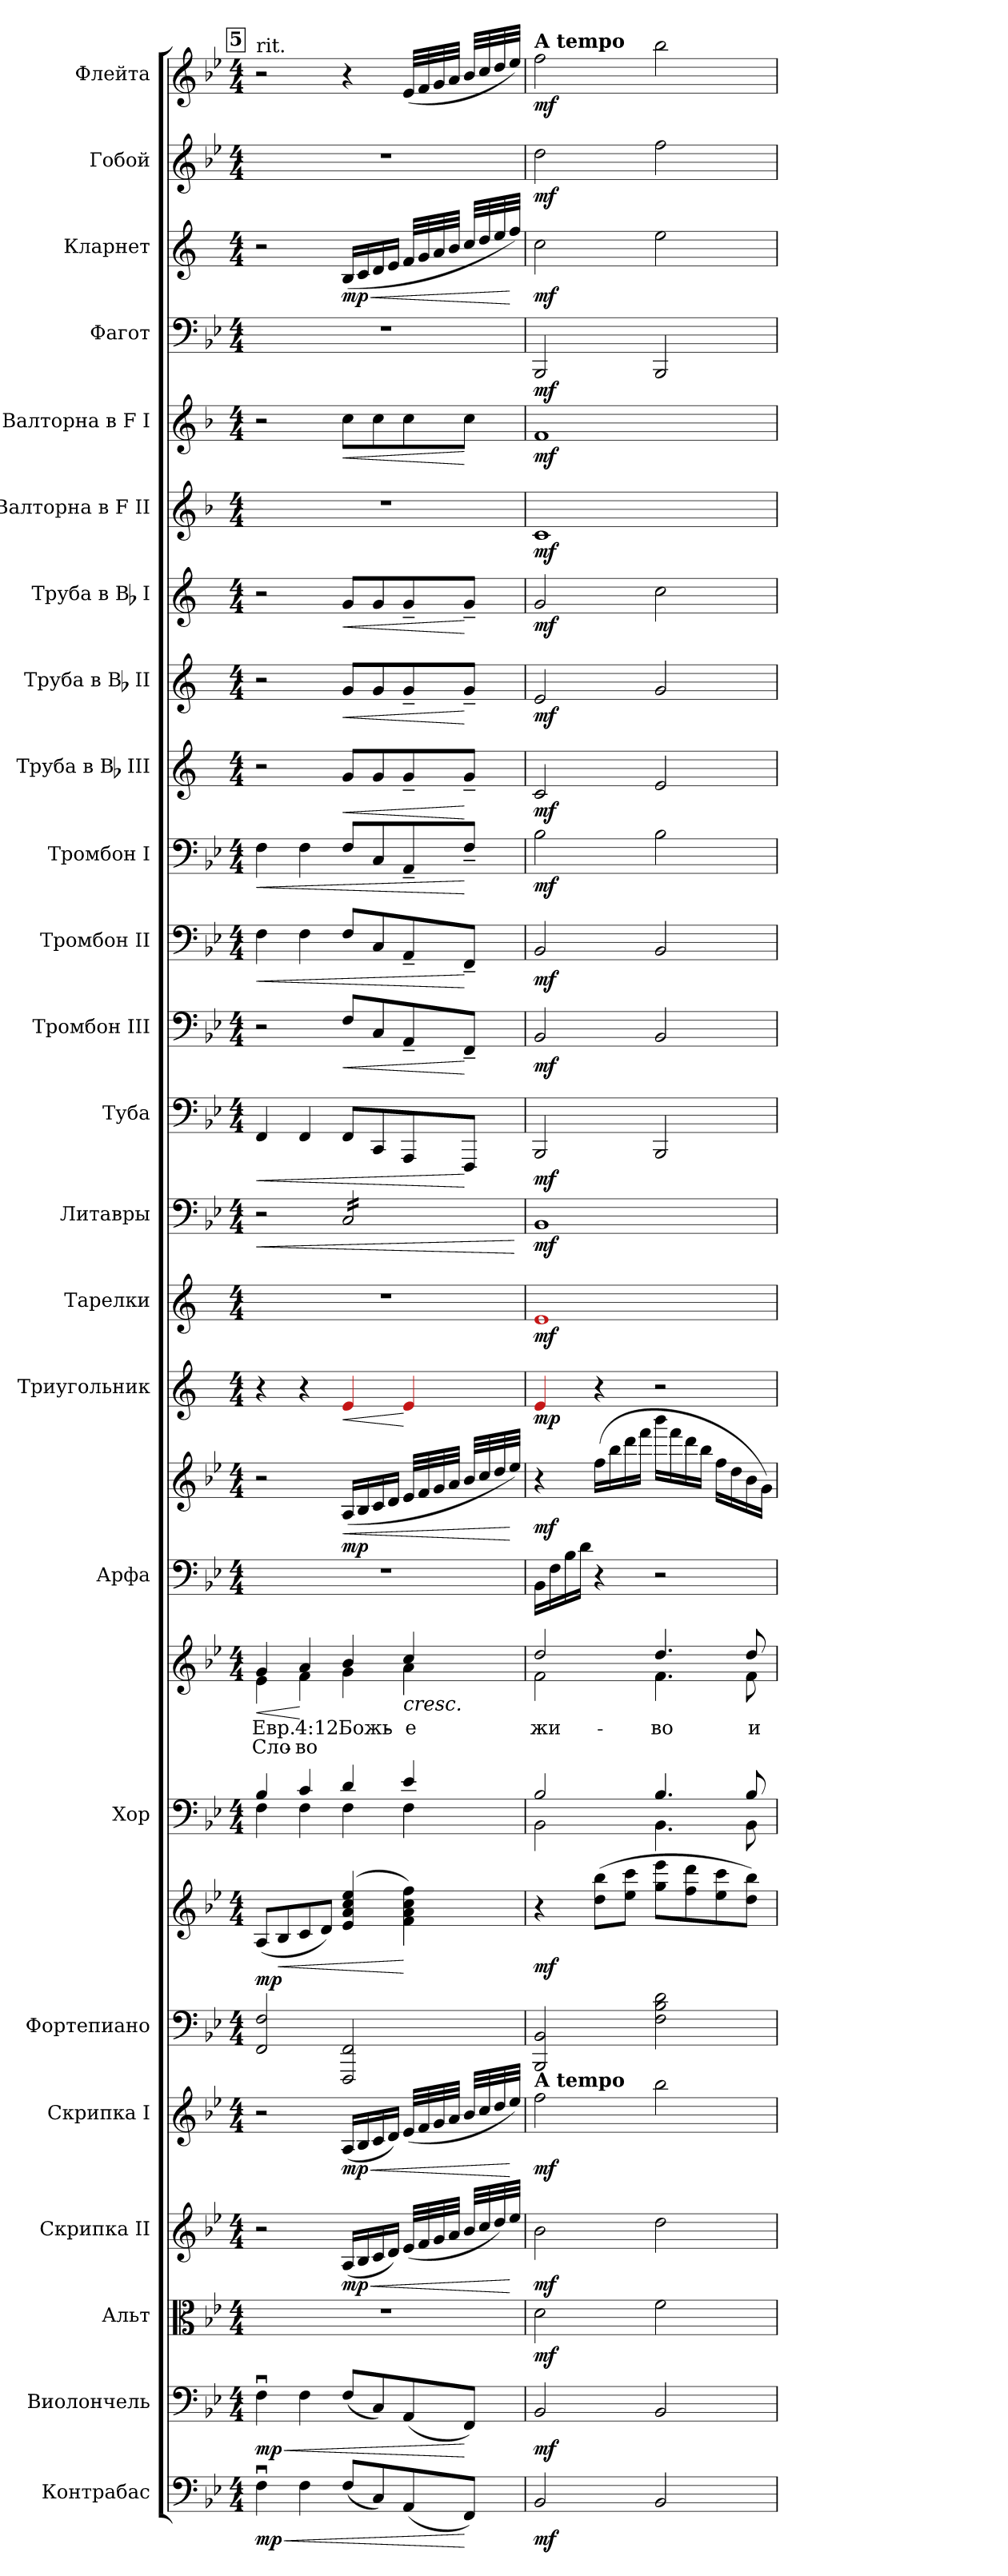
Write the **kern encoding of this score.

**kern	**dynam	**kern	**dynam	**kern	**dynam	**kern	**dynam	**kern	**dynam	**kern	**kern	**dynam	**kern	**kern	**text	**text	**dynam	**kern	**kern	**dynam	**kern	**dynam	**kern	**dynam	**kern	**dynam	**kern	**dynam	**kern	**dynam	**kern	**dynam	**kern	**dynam	**kern	**dynam	**kern	**dynam	**kern	**dynam	**kern	**dynam	**kern	**dynam	**kern	**dynam	**kern	**dynam	**kern	**dynam	**kern	**dynam
*part24	*part24	*part23	*part23	*part22	*part22	*part21	*part21	*part20	*part20	*part19	*part19	*part19	*part18	*part18	*part18	*part18	*part18	*part17	*part17	*part17	*part16	*part16	*part15	*part15	*part14	*part14	*part13	*part13	*part12	*part12	*part11	*part11	*part10	*part10	*part9	*part9	*part8	*part8	*part7	*part7	*part6	*part6	*part5	*part5	*part4	*part4	*part3	*part3	*part2	*part2	*part1	*part1
*staff27	*staff27	*staff26	*staff26	*staff25	*staff25	*staff24	*staff24	*staff23	*staff23	*staff22	*staff21	*staff21/22	*staff20	*staff19	*staff19	*staff19	*staff19/20	*staff18	*staff17	*staff17/18	*staff16	*staff16	*staff15	*staff15	*staff14	*staff14	*staff13	*staff13	*staff12	*staff12	*staff11	*staff11	*staff10	*staff10	*staff9	*staff9	*staff8	*staff8	*staff7	*staff7	*staff6	*staff6	*staff5	*staff5	*staff4	*staff4	*staff3	*staff3	*staff2	*staff2	*staff1	*staff1
*I"Контрабас	*	*I"Виолончель	*	*I"Альт	*	*I"Скрипка II	*	*I"Скрипка I	*	*I"Фортепиано	*	*	*I"Хор	*	*	*	*	*I"Арфа	*	*	*I"Триугольник	*	*I"Тарелки	*	*I"Литавры	*	*I"Туба	*	*I"Тромбон III	*	*I"Тромбон II	*	*I"Тромбон I	*	*I"Труба в Bb III	*	*I"Труба в Bb II	*	*I"Труба в Bb I	*	*I"Валторна в F II	*	*I"Валторна в F I	*	*I"Фагот	*	*I"Кларнет	*	*I"Гобой	*	*I"Флейта	*
*	*	*	*	*	*	*	*	*	*	*	*	*	*	*	*	*	*	*	*	*	*	*	*	*	*	*	*	*	*I'Тромб. III	*	*I'Тромб. II	*	*I'Тромб. I	*	*I'Тр. III	*	*I'Тр. II	*	*I'Тр. I	*	*I'Валт. II	*	*I'Влт. I	*	*	*	*	*	*	*	*	*
*clefF4	*	*clefF4	*	*clefC3	*	*clefG2	*	*clefG2	*	*clefF4	*clefG2	*	*clefF4	*clefG2	*	*	*	*clefF4	*clefG2	*	*clefG2	*	*clefG2	*	*clefF4	*	*clefF4	*	*clefF4	*	*clefF4	*	*clefF4	*	*clefG2	*	*clefG2	*	*clefG2	*	*clefG2	*	*clefG2	*	*clefF4	*	*clefG2	*	*clefG2	*	*clefG2	*
*ITrd7c12	*	*	*	*	*	*	*	*	*	*	*	*	*	*	*	*	*	*	*	*	*	*	*	*	*	*	*	*	*	*	*	*	*	*	*ITrd1c2	*	*ITrd1c2	*	*ITrd1c2	*	*ITrd4c7	*	*ITrd4c7	*	*	*	*ITrd1c2	*	*	*	*	*
*k[b-e-]	*	*k[b-e-]	*	*k[b-e-]	*	*k[b-e-]	*	*k[b-e-]	*	*k[b-e-]	*k[b-e-]	*	*k[b-e-]	*k[b-e-]	*	*	*	*k[b-e-]	*k[b-e-]	*	*k[]	*	*k[]	*	*k[b-e-]	*	*k[b-e-]	*	*k[b-e-]	*	*k[b-e-]	*	*k[b-e-]	*	*k[b-e-]	*	*k[b-e-]	*	*k[b-e-]	*	*k[b-e-]	*	*k[b-e-]	*	*k[b-e-]	*	*k[b-e-]	*	*k[b-e-]	*	*k[b-e-]	*
*B-:	*	*B-:	*	*B-:	*	*B-:	*	*B-:	*	*B-:	*B-:	*	*B-:	*B-:	*	*	*	*B-:	*B-:	*	*C:	*	*C:	*	*B-:	*	*B-:	*	*B-:	*	*B-:	*	*B-:	*	*B-:	*	*B-:	*	*B-:	*	*B-:	*	*B-:	*	*B-:	*	*B-:	*	*B-:	*	*B-:	*
*M4/4	*	*M4/4	*	*M4/4	*	*M4/4	*	*M4/4	*	*M4/4	*M4/4	*	*M4/4	*M4/4	*	*	*	*M4/4	*M4/4	*	*M4/4	*	*M4/4	*	*M4/4	*	*M4/4	*	*M4/4	*	*M4/4	*	*M4/4	*	*M4/4	*	*M4/4	*	*M4/4	*	*M4/4	*	*M4/4	*	*M4/4	*	*M4/4	*	*M4/4	*	*M4/4	*
!!LO:REH:place=s1:B:color=#000000:enc=box:fs=9.7131:t=5
=37	=37	=37	=37	=37	=37	=37	=37	=37	=37	=37	=37	=37	=37	=37	=37	=37	=37	=37	=37	=37	=37	=37	=37	=37	=37	=37	=37	=37	=37	=37	=37	=37	=37	=37	=37	=37	=37	=37	=37	=37	=37	=37	=37	=37	=37	=37	=37	=37	=37	=37	=37	=37
!	!LO:HP:b	!	!LO:HP:b	!	!	!	!	!	!	!	!	!	!	!	!	!	!	!	!	!	!	!	!	!	!	!	!	!	!	!	!	!	!	!	!	!	!	!	!	!	!	!	!	!	!	!	!	!	!	!	!	!
*	*	*	*	*	*	*	*	*	*	*	*	*	*^	*	*	*	*	*	*	*	*	*	*	*	*	*	*	*	*	*	*	*	*	*	*	*	*	*	*	*	*	*	*	*	*	*	*	*	*	*	*	*
!	!	!	!	!	!	!	!	!	!	!	!	!	!	!	!	!	!	!	!	!	!	!	!	!	!	!	!	!	!	!	!	!	!	!	!	!	!	!	!	!	!	!	!	!	!	!	!	!	!	!	!	!LO:TX:t=rit.	!
!	!	!	!	!	!	!	!	!	!	!	!	!	!	!	!	!LO:LY:a:color=#000000	!LO:LY:b:color=#000000	!LO:HP:b	!	!	!	!	!	!	!	!	!LO:HP:b	!	!LO:HP:b	!	!	!	!LO:HP:b	!	!LO:HP:b	!	!	!	!	!	!	!	!	!	!	!	!	!	!	!	!	!	!
*	*	*	*	*	*	*	*	*	*	*	*	*	*	*	*^	*	*	*	*	*	*	*	*	*	*	*	*	*	*	*	*	*	*	*	*	*	*	*	*	*	*	*	*	*	*	*	*	*	*	*	*	*	*
4FFui\	< mp	4Fui\	< mp	1r	.	2r	.	2r	.	2FFi/ 2Fi	(8Ai/L	mp	4B-i/	4Fi\	4gi/	4e-i\	Евр.	Сло-	<	1r	2r	.	4r	.	1r	.	2r	<	4FFi/	<	2r	.	4Fi\	<	4Fi\	<	2r	.	2r	.	2r	.	1r	.	2r	.	1r	.	2r	.	1r	.	2r	.
!	!	!	!	!	!	!	!	!	!	!	!	!LO:HP:b	!	!	!	!	!	!	!	!	!	!	!	!	!	!	!	!	!	!	!	!	!	!	!	!	!	!	!	!	!	!	!	!	!	!	!	!	!	!	!	!	!	!
.	.	.	.	.	.	.	.	.	.	.	8B-i/	<	.	.	.	.	.	.	.	.	.	.	.	.	.	.	.	.	.	.	.	.	.	.	.	.	.	.	.	.	.	.	.	.	.	.	.	.	.	.	.	.	.	.
!	!	!	!	!	!	!	!	!	!	!	!	!	!	!	!	!	!LO:LY:a:color=#000000	!LO:LY:b:color=#000000	!	!	!	!	!	!	!	!	!	!	!	!	!	!	!	!	!	!	!	!	!	!	!	!	!	!	!	!	!	!	!	!	!	!	!	!
4FFi\	.	4Fi\	.	.	.	.	.	.	.	.	8ci/	.	4ci/	4Fi\	4ai/	4fi\	4:12	-во	[	.	.	.	4r	.	.	.	.	.	4FFi/	.	.	.	4Fi\	.	4Fi\	.	.	.	.	.	.	.	.	.	.	.	.	.	.	.	.	.	.	.
.	.	.	.	.	.	.	.	.	.	.	8di/J)	.	.	.	.	.	.	.	.	.	.	.	.	.	.	.	.	.	.	.	.	.	.	.	.	.	.	.	.	.	.	.	.	.	.	.	.	.	.	.	.	.	.	.
!	!	!	!	!	!	!	!LO:HP:b	!	!LO:HP:b	!	!	!	!	!	!	!	!	!	!	!	!	!	!	!	!	!	!	!	!	!	!	!	!	!	!	!	!	!	!	!	!	!	!	!	!	!	!	!	!	!	!	!	!	!
!	!	!	!	!	!	!	!	!	!	!	!	!	!	!	!	!	!LO:LY:b:color=#000000	!	!	!	!	!LO:HP:b	!	!LO:HP:b	!	!	!	!	!	!	!	!LO:HP:b	!	!	!	!	!	!LO:HP:b	!	!LO:HP:b	!	!LO:HP:b	!	!	!	!LO:HP:b	!	!	!	!LO:HP:b	!	!	!	!
*	*	*	*	*	*	*	*	*	*	*	*	*	*	*	*	*	*	*	*	*	*	*	*	*	*	*	*tremolo	*	*	*	*	*	*	*	*	*	*	*	*	*	*	*	*	*	*	*	*	*	*	*	*	*	*	*
(8FFi/L	.	(8Fi/L	.	.	.	(16Ai/LL	< mp	(16Ai/LL	< mp	2FFFi/ 2FFi	(4e-i/ 4ai 4cci 4ee-i	.	4di/	4Fi\	4b-i/	4gi\	Божь-	.	.	.	(16Ai/LL	< mp	4Rei/	<	.	.	16Ci/LL	.	8FFi/L	.	8Fi/L	<	8Fi/L	.	8Fi/L	.	8fi/L	<	8fi/L	<	8fi/L	<	.	.	8fi\L	<	.	.	(16Ai/LL	< mp	.	.	4r	.
.	.	.	.	.	.	16B-i/	.	16B-i/	.	.	.	.	.	.	.	.	.	.	.	.	16B-i/	.	.	.	.	.	16Ci/	.	.	.	.	.	.	.	.	.	.	.	.	.	.	.	.	.	.	.	.	.	16B-i/	.	.	.	.	.
8CCi/)	.	8Ci/)	.	.	.	16ci/	.	16ci/	.	.	.	.	.	.	.	.	.	.	.	.	16ci/	.	.	.	.	.	16Ci/	.	8CCi/	.	8Ci/	.	8Ci/	.	8Ci/	.	8fi/	.	8fi/	.	8fi/	.	.	.	8fi\	.	.	.	16ci/	.	.	.	.	.
.	.	.	.	.	.	16di/JJ)	.	16di/JJ)	.	.	.	.	.	.	.	.	.	.	.	.	16di/JJ	.	.	.	.	.	16Ci/	.	.	.	.	.	.	.	.	.	.	.	.	.	.	.	.	.	.	.	.	.	16di/JJ	.	.	.	.	.
!	!	!	!	!	!	!	!	!	!	!	!	!	!	!	!	!	!LO:LY:b:color=#000000	!	!LO:HP:n=1:b	!	!	!	!	!	!	!	!	!	!	!	!	!	!	!	!	!	!	!	!	!	!	!	!	!	!	!	!	!	!	!	!	!	!	!
(8AAAi/	.	(8AAi/	.	.	.	(32e-i/LLL	.	(32e-i/LLL	.	.	4fi\ 4ai 4cci 4ffi)	[	4e-i/	4Fi\	4cci/	4ai\	-е	.	[ <	.	32e-i/LLL	.	4Rei/	[	.	.	16Ci/	.	8AAAi/	.	8AA~i/	.	8AA~i/	.	8AA~i/	.	8f~i/	.	8f~i/	.	8f~i/	.	.	.	8fi\	.	.	.	32e-i/LLL	.	.	.	(32e-i/LLL	.
.	.	.	.	.	.	32fi/	.	32fi/	.	.	.	.	.	.	.	.	.	.	.	.	32fi/	.	.	.	.	.	.	.	.	.	.	.	.	.	.	.	.	.	.	.	.	.	.	.	.	.	.	.	32fi/	.	.	.	32fi/	.
.	.	.	.	.	.	32gi/	.	32gi/	.	.	.	.	.	.	.	.	.	.	.	.	32gi/	.	.	.	.	.	16Ci/	.	.	.	.	.	.	.	.	.	.	.	.	.	.	.	.	.	.	.	.	.	32gi/	.	.	.	32gi/	.
.	.	.	.	.	.	32ai/JJJ	.	32ai/JJJ	.	.	.	.	.	.	.	.	.	.	.	.	32ai/JJJ	.	.	.	.	.	.	.	.	.	.	.	.	.	.	.	.	.	.	.	.	.	.	.	.	.	.	.	32ai/JJJ	.	.	.	32ai/JJJ	.
8FFFi/J)	[	8FFi/J)	[	.	.	32b-i/LLL	.	32b-i/LLL	.	.	.	.	.	.	.	.	.	.	.	.	32b-i/LLL	.	.	.	.	.	16Ci/	.	8FFFi/J	[	8FF~i/J	[	8FF~i/J	[	8F~i/J	[	8f~i/J	[	8f~i/J	[	8f~i/J	[	.	.	8fi\J	[	.	.	32b-i/LLL	.	.	.	32b-i/LLL	.
.	.	.	.	.	.	32cci/	.	32cci/	.	.	.	.	.	.	.	.	.	.	.	.	32cci/	.	.	.	.	.	.	.	.	.	.	.	.	.	.	.	.	.	.	.	.	.	.	.	.	.	.	.	32cci/	.	.	.	32cci/	.
.	.	.	.	.	.	32ddi/)	.	32ddi/	.	.	.	.	.	.	.	.	.	.	.	.	32ddi/	.	.	.	.	.	16Ci/JJ	.	.	.	.	.	.	.	.	.	.	.	.	.	.	.	.	.	.	.	.	.	32ddi/	.	.	.	32ddi/	.
*	*	*	*	*	*	*	*	*	*	*	*	*	*	*	*	*	*	*	*	*	*	*	*	*	*	*	*Xtremolo	*	*	*	*	*	*	*	*	*	*	*	*	*	*	*	*	*	*	*	*	*	*	*	*	*	*	*
.	.	.	.	.	.	32ee-i/JJJ	[	32ee-i/JJJ)	[	.	.	.	.	.	.	.	.	.	.	.	32ee-i/JJJ)	[	.	.	.	.	.	.	.	.	.	.	.	.	.	.	.	.	.	.	.	.	.	.	.	.	.	.	32ee-i/JJJ)	[	.	.	32ee-i/JJJ)	.
*	*	*	*	*	*	*	*	*	*	*	*	*	*v	*v	*	*	*	*	*	*	*	*	*	*	*	*	*	*	*	*	*	*	*	*	*	*	*	*	*	*	*	*	*	*	*	*	*	*	*	*	*	*	*	*
*	*	*	*	*	*	*	*	*	*	*	*	*	*	*v	*v	*	*	*	*	*	*	*	*	*	*	*	*	*	*	*	*	*	*	*	*	*	*	*	*	*	*	*	*	*	*	*	*	*	*	*	*	*	*
.	.	.	.	.	.	.	.	.	.	.	.	.	.	.	.	.	.	.	.	.	.	.	.	.	.	[	.	.	.	.	.	.	.	.	.	.	.	.	.	.	.	.	.	.	.	.	.	.	.	.	.	.
=38	=38	=38	=38	=38	=38	=38	=38	=38	=38	=38	=38	=38	=38	=38	=38	=38	=38	=38	=38	=38	=38	=38	=38	=38	=38	=38	=38	=38	=38	=38	=38	=38	=38	=38	=38	=38	=38	=38	=38	=38	=38	=38	=38	=38	=38	=38	=38	=38	=38	=38	=38	=38
*	*	*	*	*	*	*	*	*	*	*	*	*	*^	*	*	*	*	*	*	*	*	*	*	*	*	*	*	*	*	*	*	*	*	*	*	*	*	*	*	*	*	*	*	*	*	*	*	*	*	*	*	*
!	!	!	!	!	!	!	!	!	!	!	!	!	!	!	!	!	!	!	!	!	!	!	!	!	!	!	!	!	!	!	!	!	!	!	!	!	!	!	!	!	!	!	!	!	!	!	!	!	!	!	!	!LO:TX:a:B:t=A tempo	!
!	!	!	!	!	!	!	!	!LO:TX:a:B:t=A tempo	!	!	!	!	!	!	!	!	!	!	!	!	!	!	!	!	!	!	!	!	!	!	!	!	!	!	!	!	!	!	!	!	!	!	!	!	!	!	!	!	!	!	!	!	!
!	!	!	!	!	!	!	!	!	!	!	!	!	!	!	!	!LO:LY:b:color=#000000	!	!	!	!	!	!	!	!	!	!	!	!	!	!	!	!	!	!	!	!	!	!	!	!	!	!	!	!	!	!	!	!	!	!	!	!	!
*	*	*	*	*	*	*	*	*	*	*	*	*	*	*	*^	*	*	*	*	*	*	*	*	*	*	*	*	*	*	*	*	*	*	*	*	*	*	*	*	*	*	*	*	*	*	*	*	*	*	*	*	*	*
2BBB-i/	mf	2BB-i/	mf	2di\	mf	2b-i\	mf	2ffi\	mf	2BBB-i/ 2BB-i	4r	mf	2B-i/	2BB-i\	2ddi/	2fi\	жи-	.	mf mf	16BB-i\LL	4r	mf	4Rei/	mp	1Rei	mf	1BB-i	mf	2BBB-i/	mf	2BB-i/	mf	2BB-i/	mf	2B-i\	mf	2B-i/	mf	2di/	mf	2fi/	mf	1Fi	mf	1B-i	mf	2BBB-i/	mf	2b-i\	mf	2ddi\	mf	2ffi\	mf
.	.	.	.	.	.	.	.	.	.	.	.	.	.	.	.	.	.	.	.	16Fi\	.	.	.	.	.	.	.	.	.	.	.	.	.	.	.	.	.	.	.	.	.	.	.	.	.	.	.	.	.	.	.	.	.	.
.	.	.	.	.	.	.	.	.	.	.	.	.	.	.	.	.	.	.	.	16B-i\	.	.	.	.	.	.	.	.	.	.	.	.	.	.	.	.	.	.	.	.	.	.	.	.	.	.	.	.	.	.	.	.	.	.
.	.	.	.	.	.	.	.	.	.	.	.	.	.	.	.	.	.	.	.	16di\JJ	.	.	.	.	.	.	.	.	.	.	.	.	.	.	.	.	.	.	.	.	.	.	.	.	.	.	.	.	.	.	.	.	.	.
.	.	.	.	.	.	.	.	.	.	.	(8ddi\ 8bb-iL	.	.	.	.	.	.	.	.	4r	(16ffi\LL	.	4r	.	.	.	.	.	.	.	.	.	.	.	.	.	.	.	.	.	.	.	.	.	.	.	.	.	.	.	.	.	.	.
.	.	.	.	.	.	.	.	.	.	.	.	.	.	.	.	.	.	.	.	.	16bb-i\	.	.	.	.	.	.	.	.	.	.	.	.	.	.	.	.	.	.	.	.	.	.	.	.	.	.	.	.	.	.	.	.	.
.	.	.	.	.	.	.	.	.	.	.	8ee-i\ 8ccciJ	.	.	.	.	.	.	.	.	.	16dddi\	.	.	.	.	.	.	.	.	.	.	.	.	.	.	.	.	.	.	.	.	.	.	.	.	.	.	.	.	.	.	.	.	.
.	.	.	.	.	.	.	.	.	.	.	.	.	.	.	.	.	.	.	.	.	16fffi\JJ	.	.	.	.	.	.	.	.	.	.	.	.	.	.	.	.	.	.	.	.	.	.	.	.	.	.	.	.	.	.	.	.	.
!	!	!	!	!	!	!	!	!	!	!	!	!	!	!	!	!	!LO:LY:b:color=#000000	!	!	!	!	!	!	!	!	!	!	!	!	!	!	!	!	!	!	!	!	!	!	!	!	!	!	!	!	!	!	!	!	!	!	!	!	!
2BBB-i/	.	2BB-i/	.	2fi\	.	2ddi\	.	2bb-i\	.	2Fi\ 2B-i 2di	8ggi\ 8eee-iL	.	4.B-i/	4.BB-i\	4.ddi/	4.fi\	-во	.	.	2r	16bbb-i\LL	.	2r	.	.	.	.	.	2BBB-i/	.	2BB-i/	.	2BB-i/	.	2B-i\	.	2di/	.	2fi/	.	2b-i\	.	.	.	.	.	2BBB-i/	.	2ddi\	.	2ffi\	.	2bb-i\	.
.	.	.	.	.	.	.	.	.	.	.	.	.	.	.	.	.	.	.	.	.	16fffi\	.	.	.	.	.	.	.	.	.	.	.	.	.	.	.	.	.	.	.	.	.	.	.	.	.	.	.	.	.	.	.	.	.
.	.	.	.	.	.	.	.	.	.	.	8ffi\ 8dddi	.	.	.	.	.	.	.	.	.	16dddi\	.	.	.	.	.	.	.	.	.	.	.	.	.	.	.	.	.	.	.	.	.	.	.	.	.	.	.	.	.	.	.	.	.
.	.	.	.	.	.	.	.	.	.	.	.	.	.	.	.	.	.	.	.	.	16bb-i\JJ	.	.	.	.	.	.	.	.	.	.	.	.	.	.	.	.	.	.	.	.	.	.	.	.	.	.	.	.	.	.	.	.	.
.	.	.	.	.	.	.	.	.	.	.	8ee-i\ 8ccci	.	.	.	.	.	.	.	.	.	16ffi\LL	.	.	.	.	.	.	.	.	.	.	.	.	.	.	.	.	.	.	.	.	.	.	.	.	.	.	.	.	.	.	.	.	.
.	.	.	.	.	.	.	.	.	.	.	.	.	.	.	.	.	.	.	.	.	16ddi\	.	.	.	.	.	.	.	.	.	.	.	.	.	.	.	.	.	.	.	.	.	.	.	.	.	.	.	.	.	.	.	.	.
!	!	!	!	!	!	!	!	!	!	!	!	!	!	!	!	!	!LO:LY:b:color=#000000	!	!	!	!	!	!	!	!	!	!	!	!	!	!	!	!	!	!	!	!	!	!	!	!	!	!	!	!	!	!	!	!	!	!	!	!	!
.	.	.	.	.	.	.	.	.	.	.	8ddi\ 8bb-iJ)	.	8B-i/	8BB-i\	8ddi/	8fi\	и	.	.	.	16b-i\	.	.	.	.	.	.	.	.	.	.	.	.	.	.	.	.	.	.	.	.	.	.	.	.	.	.	.	.	.	.	.	.	.
.	.	.	.	.	.	.	.	.	.	.	.	.	.	.	.	.	.	.	.	.	16gi\JJ)	.	.	.	.	.	.	.	.	.	.	.	.	.	.	.	.	.	.	.	.	.	.	.	.	.	.	.	.	.	.	.	.	.
*	*	*	*	*	*	*	*	*	*	*	*	*	*v	*v	*	*	*	*	*	*	*	*	*	*	*	*	*	*	*	*	*	*	*	*	*	*	*	*	*	*	*	*	*	*	*	*	*	*	*	*	*	*	*	*
*	*	*	*	*	*	*	*	*	*	*	*	*	*	*v	*v	*	*	*	*	*	*	*	*	*	*	*	*	*	*	*	*	*	*	*	*	*	*	*	*	*	*	*	*	*	*	*	*	*	*	*	*	*	*
=	=	=	=	=	=	=	=	=	=	=	=	=	=	=	=	=	=	=	=	=	=	=	=	=	=	=	=	=	=	=	=	=	=	=	=	=	=	=	=	=	=	=	=	=	=	=	=	=	=	=	=	=
*-	*-	*-	*-	*-	*-	*-	*-	*-	*-	*-	*-	*-	*-	*-	*-	*-	*-	*-	*-	*-	*-	*-	*-	*-	*-	*-	*-	*-	*-	*-	*-	*-	*-	*-	*-	*-	*-	*-	*-	*-	*-	*-	*-	*-	*-	*-	*-	*-	*-	*-	*-	*-
